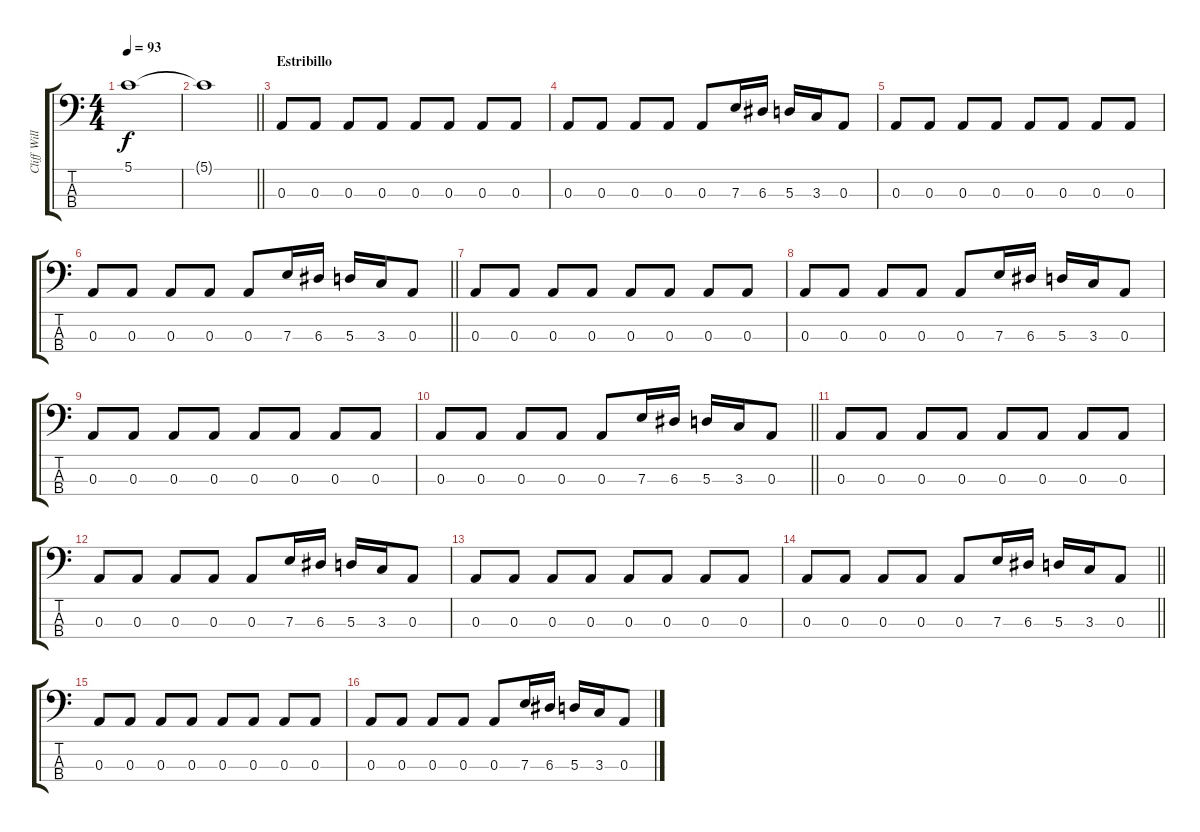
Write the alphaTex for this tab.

\track ("Cliff Williams" "Cliff Will") {instrument electricbassfinger}
\staff {score tabs}
\tuning (G2 D2 A1 E1) {hide}
\ts (4 4)
\tempo 93
\clef f4
\ks c
5.1.1{dy f} |
\barLineRight lightlight
5.1{t}.1 |
\section ("" "Estribillo")
0.3.8 0.3.8 0.3.8 0.3.8 0.3.8 0.3.8 0.3.8 0.3.8 |
0.3.8 0.3.8 0.3.8 0.3.8 0.3.8 7.3.16 6.3.16 5.3.16 3.3.16 0.3.8 |
0.3.8 0.3.8 0.3.8 0.3.8 0.3.8 0.3.8 0.3.8 0.3.8 |
\barLineRight lightlight
0.3.8 0.3.8 0.3.8 0.3.8 0.3.8 7.3.16 6.3.16 5.3.16 3.3.16 0.3.8 |
0.3.8 0.3.8 0.3.8 0.3.8 0.3.8 0.3.8 0.3.8 0.3.8 |
0.3.8 0.3.8 0.3.8 0.3.8 0.3.8 7.3.16 6.3.16 5.3.16 3.3.16 0.3.8 |
0.3.8 0.3.8 0.3.8 0.3.8 0.3.8 0.3.8 0.3.8 0.3.8 |
\barLineRight lightlight
0.3.8 0.3.8 0.3.8 0.3.8 0.3.8 7.3.16 6.3.16 5.3.16 3.3.16 0.3.8 |
0.3.8 0.3.8 0.3.8 0.3.8 0.3.8 0.3.8 0.3.8 0.3.8 |
0.3.8 0.3.8 0.3.8 0.3.8 0.3.8 7.3.16 6.3.16 5.3.16 3.3.16 0.3.8 |
0.3.8 0.3.8 0.3.8 0.3.8 0.3.8 0.3.8 0.3.8 0.3.8 |
\barLineRight lightlight
0.3.8 0.3.8 0.3.8 0.3.8 0.3.8 7.3.16 6.3.16 5.3.16 3.3.16 0.3.8 |
0.3.8 0.3.8 0.3.8 0.3.8 0.3.8 0.3.8 0.3.8 0.3.8 |
0.3.8 0.3.8 0.3.8 0.3.8 0.3.8 7.3.16 6.3.16 5.3.16 3.3.16 0.3.8
